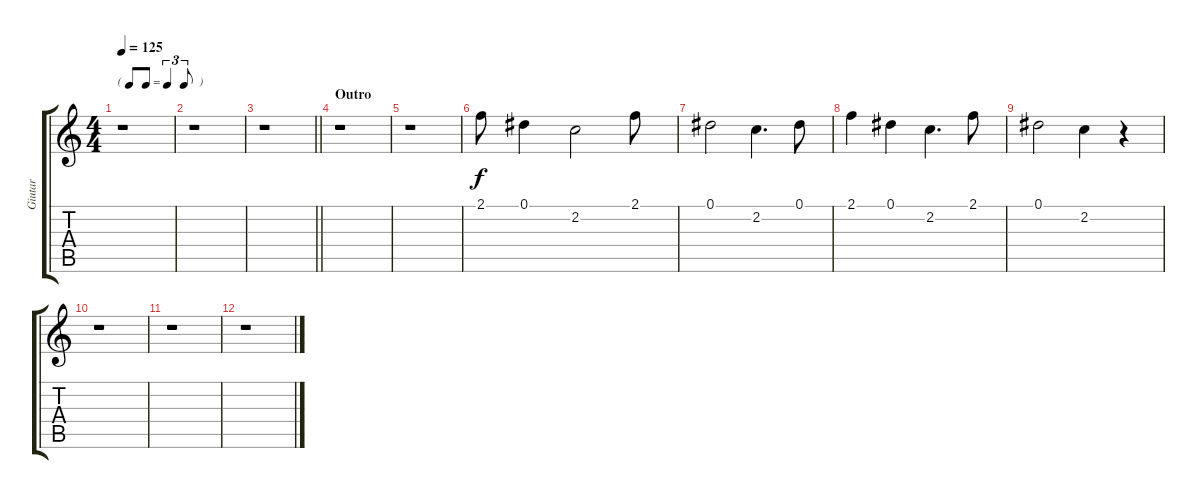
\track ("Giutar" "Giutar") {instrument distortionguitar}
\staff {score tabs}
\tuning (Eb4 Bb3 Gb3 Db3 Ab2 Eb2) {hide}
\ts (4 4)
\tf triplet8th
\tempo 125
\clef g2
\ks c
r.1{dy f} |
r.1 |
\barLineRight lightlight
r.1 |
\section ("" "Outro")
r.1 |
r.1 |
2.1.8 0.1.4 2.2.2 2.1.8 |
0.1.2 2.2.4{d} 0.1.8 |
2.1.4 0.1.4 2.2.4{d} 2.1.8 |
0.1.2 2.2.4 r.4 |
r.1 |
r.1 |
r.1
